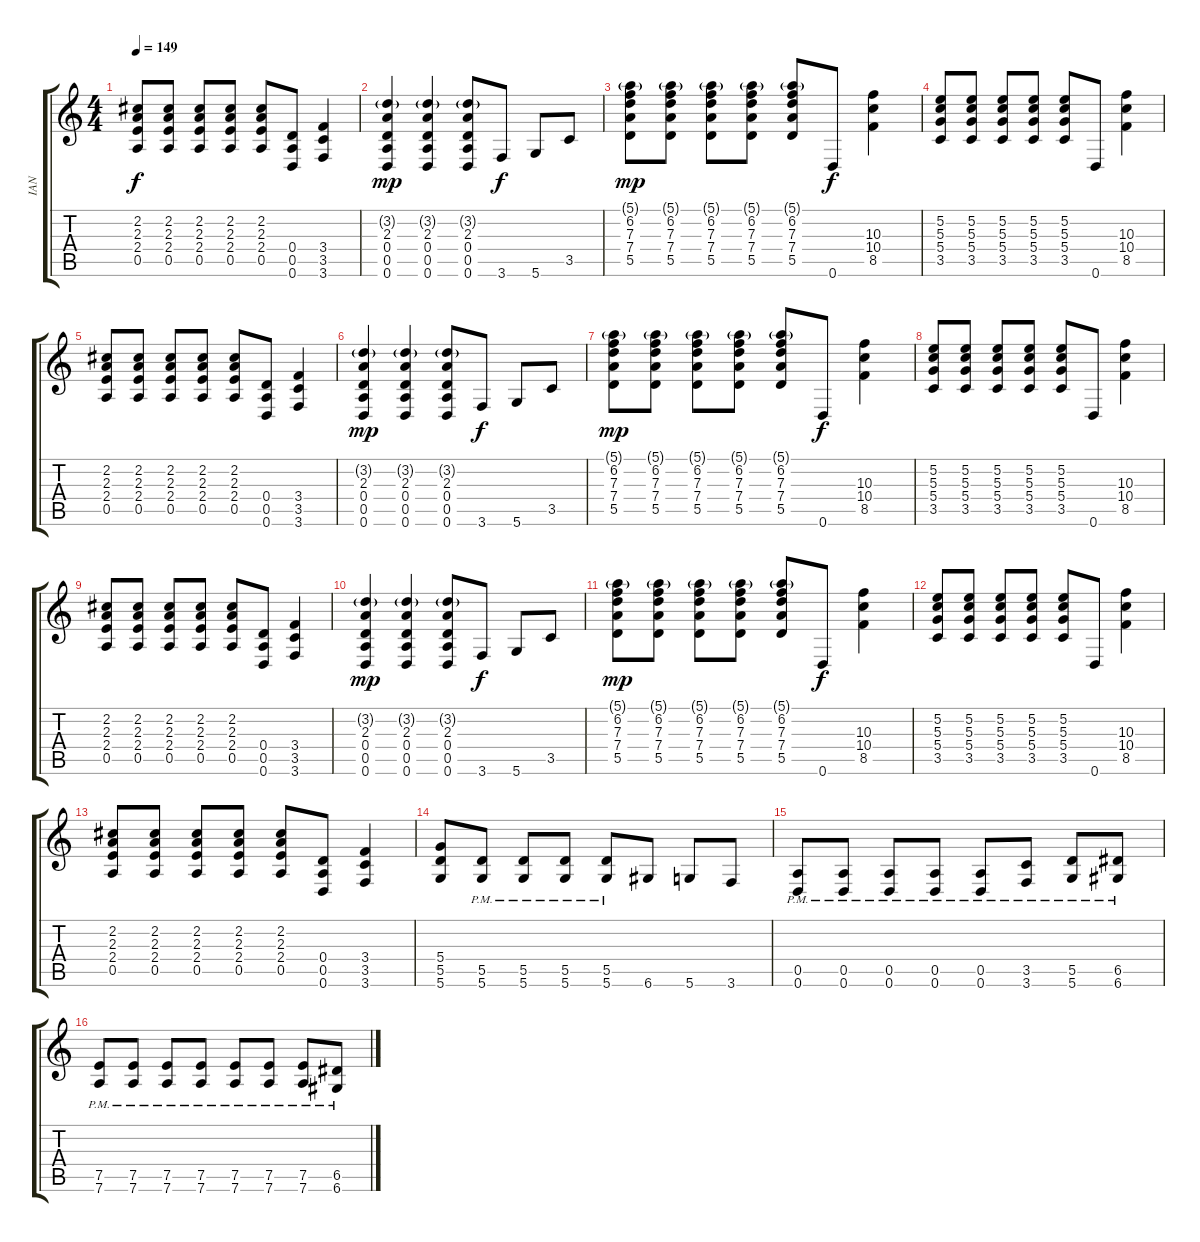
\track ("IAN" "IAN") {instrument distortionguitar}
\staff {score tabs}
\tuning (E4 B3 G3 D3 A2 D2) {hide}
\ts (4 4)
\tempo 149
\clef g2
\ks c
(2.2 2.3 2.4 0.5).8{dy f} (2.2 2.3 2.4 0.5).8 (2.2 2.3 2.4 0.5).8 (2.2 2.3 2.4 0.5).8 (2.2 2.3 2.4 0.5).8 (0.4 0.5 0.6).8 (3.4 3.5 3.6).4 |
(3.2{g} 2.3 0.4 0.5 0.6).4{dy mp} (3.2{g} 2.3 0.4 0.5 0.6).4 (3.2{g} 2.3 0.4 0.5 0.6).8 3.6.8{dy f} 5.6.8 3.5.8 |
(5.1{g} 6.2 7.3 7.4 5.5).8{dy mp} (5.1{g} 6.2 7.3 7.4 5.5).8 (5.1{g} 6.2 7.3 7.4 5.5).8 (5.1{g} 6.2 7.3 7.4 5.5).8 (5.1{g} 6.2 7.3 7.4 5.5).8 0.6.8{dy f} (10.3 10.4 8.5).4 |
(5.2 5.3 5.4 3.5).8 (5.2 5.3 5.4 3.5).8 (5.2 5.3 5.4 3.5).8 (5.2 5.3 5.4 3.5).8 (5.2 5.3 5.4 3.5).8 0.6.8 (10.3 10.4 8.5).4 |
(2.2 2.3 2.4 0.5).8 (2.2 2.3 2.4 0.5).8 (2.2 2.3 2.4 0.5).8 (2.2 2.3 2.4 0.5).8 (2.2 2.3 2.4 0.5).8 (0.4 0.5 0.6).8 (3.4 3.5 3.6).4 |
(3.2{g} 2.3 0.4 0.5 0.6).4{dy mp} (3.2{g} 2.3 0.4 0.5 0.6).4 (3.2{g} 2.3 0.4 0.5 0.6).8 3.6.8{dy f} 5.6.8 3.5.8 |
(5.1{g} 6.2 7.3 7.4 5.5).8{dy mp} (5.1{g} 6.2 7.3 7.4 5.5).8 (5.1{g} 6.2 7.3 7.4 5.5).8 (5.1{g} 6.2 7.3 7.4 5.5).8 (5.1{g} 6.2 7.3 7.4 5.5).8 0.6.8{dy f} (10.3 10.4 8.5).4 |
(5.2 5.3 5.4 3.5).8 (5.2 5.3 5.4 3.5).8 (5.2 5.3 5.4 3.5).8 (5.2 5.3 5.4 3.5).8 (5.2 5.3 5.4 3.5).8 0.6.8 (10.3 10.4 8.5).4 |
(2.2 2.3 2.4 0.5).8 (2.2 2.3 2.4 0.5).8 (2.2 2.3 2.4 0.5).8 (2.2 2.3 2.4 0.5).8 (2.2 2.3 2.4 0.5).8 (0.4 0.5 0.6).8 (3.4 3.5 3.6).4 |
(3.2{g} 2.3 0.4 0.5 0.6).4{dy mp} (3.2{g} 2.3 0.4 0.5 0.6).4 (3.2{g} 2.3 0.4 0.5 0.6).8 3.6.8{dy f} 5.6.8 3.5.8 |
(5.1{g} 6.2 7.3 7.4 5.5).8{dy mp} (5.1{g} 6.2 7.3 7.4 5.5).8 (5.1{g} 6.2 7.3 7.4 5.5).8 (5.1{g} 6.2 7.3 7.4 5.5).8 (5.1{g} 6.2 7.3 7.4 5.5).8 0.6.8{dy f} (10.3 10.4 8.5).4 |
(5.2 5.3 5.4 3.5).8 (5.2 5.3 5.4 3.5).8 (5.2 5.3 5.4 3.5).8 (5.2 5.3 5.4 3.5).8 (5.2 5.3 5.4 3.5).8 0.6.8 (10.3 10.4 8.5).4 |
(2.2 2.3 2.4 0.5).8 (2.2 2.3 2.4 0.5).8 (2.2 2.3 2.4 0.5).8 (2.2 2.3 2.4 0.5).8 (2.2 2.3 2.4 0.5).8 (0.4 0.5 0.6).8 (3.4 3.5 3.6).4 |
(5.4 5.5 5.6).8 (5.5{pm} 5.6{pm}).8 (5.5{pm} 5.6{pm}).8 (5.5{pm} 5.6{pm}).8 (5.5{pm} 5.6{pm}).8 6.6.8 5.6.8 3.6.8 |
(0.5{pm} 0.6{pm}).8 (0.5{pm} 0.6{pm}).8 (0.5{pm} 0.6{pm}).8 (0.5{pm} 0.6{pm}).8 (0.5{pm} 0.6{pm}).8 (3.5{pm} 3.6{pm}).8 (5.5{pm} 5.6{pm}).8 (6.5{pm} 6.6{pm}).8 |
(7.5{pm} 7.6{pm}).8 (7.5{pm} 7.6{pm}).8 (7.5{pm} 7.6{pm}).8 (7.5{pm} 7.6{pm}).8 (7.5{pm} 7.6{pm}).8 (7.5{pm} 7.6{pm}).8 (7.5{pm} 7.6{pm}).8 (6.5{pm} 6.6{pm}).8
